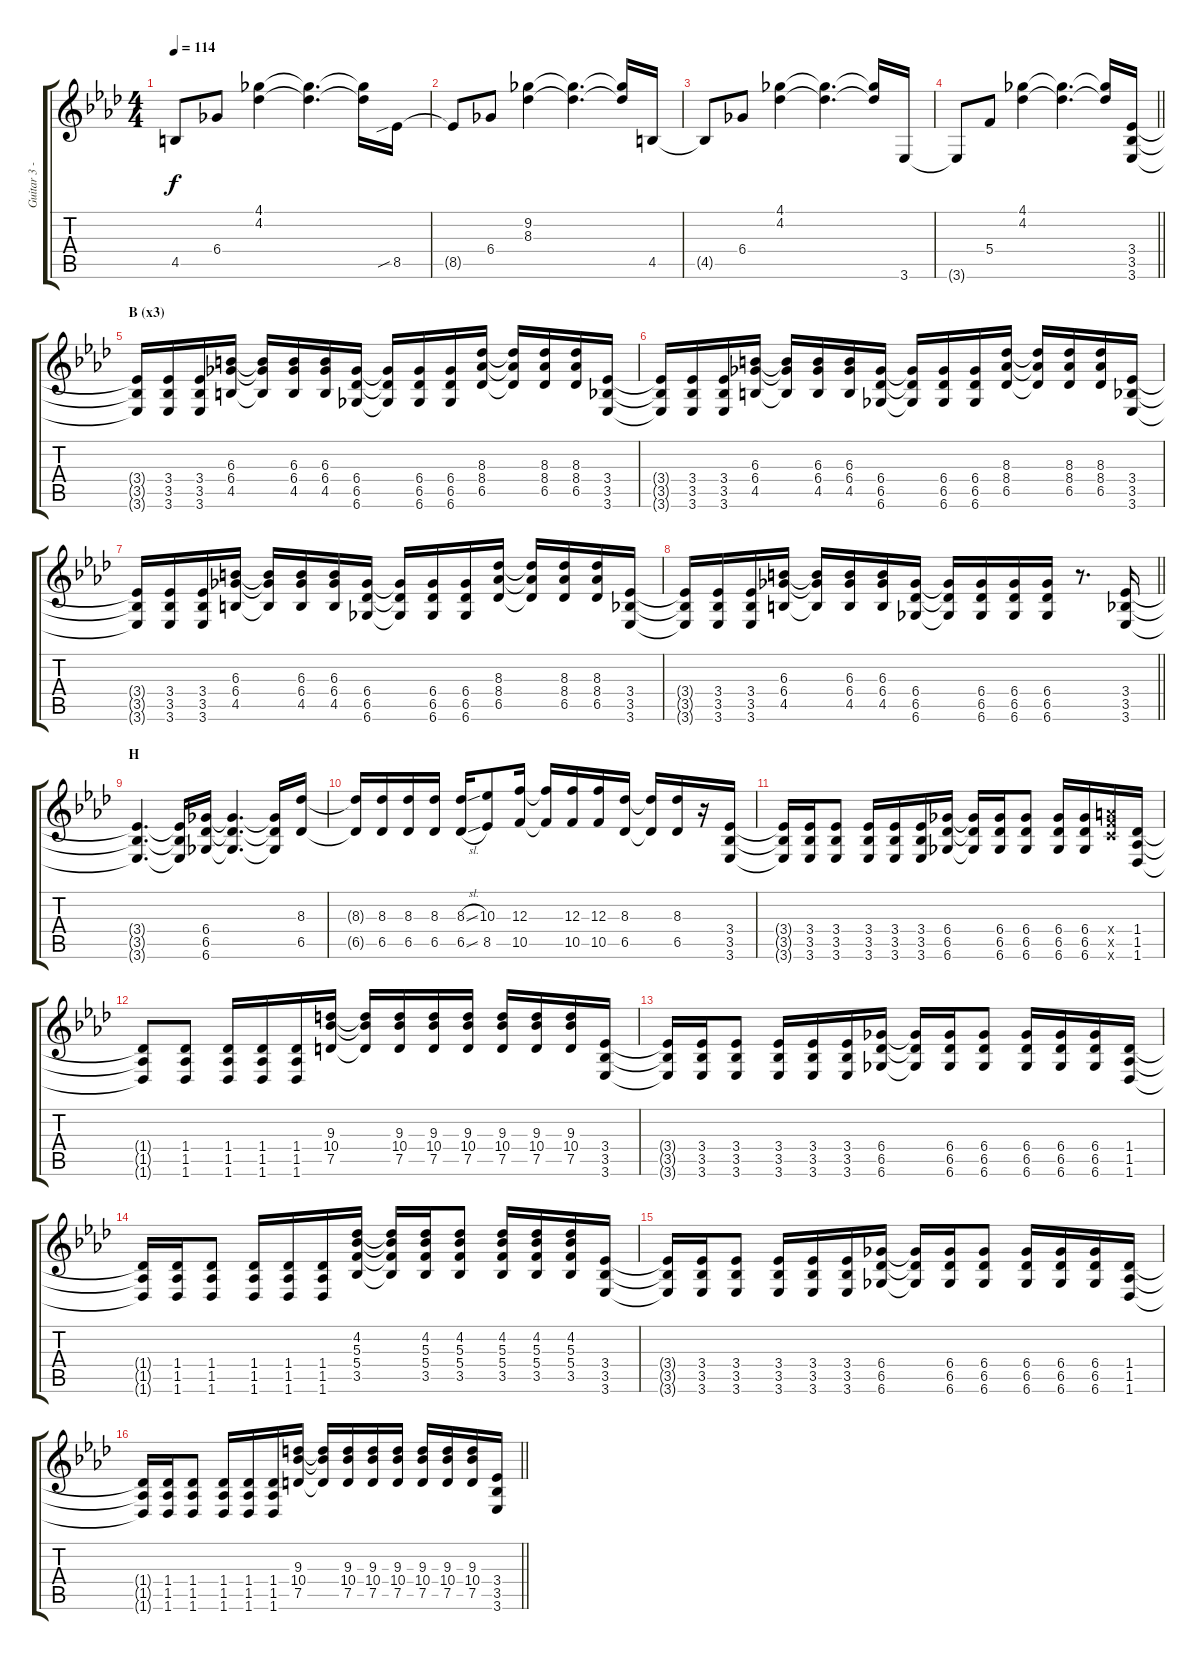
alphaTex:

\track ("Guitar 3 - Aoi" "Guitar 3 -") {instrument distortionguitar}
\staff {score tabs}
\tuning (D4 A3 F3 C3 G2 C2) {hide}
\ts (4 4)
\tempo 114
\clef g2
\ks ab
4.5{t}.8{dy f} 6.4.8 (4.1 4.2).4 (4.1{t} 4.2{t}).4{d} (4.1{t} 4.2{t}).16 8.5{sib}.16 |
8.5{t}.8 6.4.8 (9.2 8.3).4 (9.2{t} 8.3{t}).4{d} (9.2{t} 8.3{t}).16 4.5.16 |
4.5{t}.8 6.4.8 (4.1 4.2).4 (4.1{t} 4.2{t}).4{d} (4.1{t} 4.2{t}).16 3.6.16 |
\barLineRight lightlight
3.6{t}.8 5.4.8 (4.1 4.2).4 (4.1{t} 4.2{t}).4{d} (4.1{t} 4.2{t}).16 (3.4 3.5 3.6).16{instrument distortionguitar} |
\section ("" "B (x3)")
(3.4{t} 3.5{t} 3.6{t}).16 (3.4 3.5 3.6).16 (3.4 3.5 3.6).16 (6.3 6.4 4.5).16 (6.3{t} 6.4{t} 4.5{t}).16 (6.3 6.4 4.5).16 (6.3 6.4 4.5).16 (6.4 6.5 6.6).16 (6.4{t} 6.5{t} 6.6{t}).16 (6.4 6.5 6.6).16 (6.4 6.5 6.6).16 (8.3 8.4 6.5).16 (8.3{t} 8.4{t} 6.5{t}).16 (8.3 8.4 6.5).16 (8.3 8.4 6.5).16 (3.4 3.5 3.6).16 |
(3.4{t} 3.5{t} 3.6{t}).16 (3.4 3.5 3.6).16 (3.4 3.5 3.6).16 (6.3 6.4 4.5).16 (6.3{t} 6.4{t} 4.5{t}).16 (6.3 6.4 4.5).16 (6.3 6.4 4.5).16 (6.4 6.5 6.6).16 (6.4{t} 6.5{t} 6.6{t}).16 (6.4 6.5 6.6).16 (6.4 6.5 6.6).16 (8.3 8.4 6.5).16 (8.3{t} 8.4{t} 6.5{t}).16 (8.3 8.4 6.5).16 (8.3 8.4 6.5).16 (3.4 3.5 3.6).16 |
(3.4{t} 3.5{t} 3.6{t}).16 (3.4 3.5 3.6).16 (3.4 3.5 3.6).16 (6.3 6.4 4.5).16 (6.3{t} 6.4{t} 4.5{t}).16 (6.3 6.4 4.5).16 (6.3 6.4 4.5).16 (6.4 6.5 6.6).16 (6.4{t} 6.5{t} 6.6{t}).16 (6.4 6.5 6.6).16 (6.4 6.5 6.6).16 (8.3 8.4 6.5).16 (8.3{t} 8.4{t} 6.5{t}).16 (8.3 8.4 6.5).16 (8.3 8.4 6.5).16 (3.4 3.5 3.6).16 |
\barLineRight lightlight
(3.4{t} 3.5{t} 3.6{t}).16 (3.4 3.5 3.6).16 (3.4 3.5 3.6).16 (6.3 6.4 4.5).16 (6.3{t} 6.4{t} 4.5{t}).16 (6.3 6.4 4.5).16 (6.3 6.4 4.5).16 (6.4 6.5 6.6).16 (6.4{t} 6.5{t} 6.6{t}).16 (6.4 6.5 6.6).16 (6.4 6.5 6.6).16 (6.4 6.5 6.6).16 r.8{d} (3.4 3.5 3.6).16 |
\section ("" "H")
(3.4{t} 3.5{t} 3.6{t}).4{d} (3.4{t} 3.5{t} 3.6{t}).16 (6.4 6.5 6.6).16 (6.4{t} 6.5{t} 6.6{t}).4{d} (6.4{t} 6.5{t} 6.6{t}).16 (8.3 6.5).16 |
(8.3{t} 6.5{t}).16 (8.3 6.5).16 (8.3 6.5).16 (8.3 6.5).16 (8.3{sl} 6.5{sl}).16 (10.3 8.5).8 (12.3 10.5).16 (12.3{t} 10.5{t}).16 (12.3 10.5).16 (12.3 10.5).16 (8.3 6.5).16 (8.3{t} 6.5{t}).16 (8.3 6.5).16 r.16 (3.4 3.5 3.6).16 |
(3.4{t} 3.5{t} 3.6{t}).16 (3.4 3.5 3.6).16 (3.4 3.5 3.6).8 (3.4 3.5 3.6).16 (3.4 3.5 3.6).16 (3.4 3.5 3.6).16 (6.4 6.5 6.6).16 (6.4{t} 6.5{t} 6.6{t}).16 (6.4 6.5 6.6).16 (6.4 6.5 6.6).8 (6.4 6.5 6.6).16 (6.4 6.5 6.6).16 (9.4{x} 10.5{x} 12.6{x}).16 (1.4 1.5 1.6).16 |
(1.4{t} 1.5{t} 1.6{t}).8 (1.4 1.5 1.6).8 (1.4 1.5 1.6).16 (1.4 1.5 1.6).16 (1.4 1.5 1.6).16 (9.3 10.4 7.5).16 (9.3{t} 10.4{t} 7.5{t}).16 (9.3 10.4 7.5).16 (9.3 10.4 7.5).16 (9.3 10.4 7.5).16 (9.3 10.4 7.5).16 (9.3 10.4 7.5).16 (9.3 10.4 7.5).16 (3.4 3.5 3.6).16 |
(3.4{t} 3.5{t} 3.6{t}).16 (3.4 3.5 3.6).16 (3.4 3.5 3.6).8 (3.4 3.5 3.6).16 (3.4 3.5 3.6).16 (3.4 3.5 3.6).16 (6.4 6.5 6.6).16 (6.4{t} 6.5{t} 6.6{t}).16 (6.4 6.5 6.6).16 (6.4 6.5 6.6).8 (6.4 6.5 6.6).16 (6.4 6.5 6.6).16 (6.4 6.5 6.6).16 (1.4 1.5 1.6).16 |
(1.4{t} 1.5{t} 1.6{t}).16 (1.4 1.5 1.6).16 (1.4 1.5 1.6).8 (1.4 1.5 1.6).16 (1.4 1.5 1.6).16 (1.4 1.5 1.6).16 (4.2 5.3 5.4 3.5).16 (4.2{t} 5.3{t} 5.4{t} 3.5{t}).16 (4.2 5.3 5.4 3.5).16 (4.2 5.3 5.4 3.5).8 (4.2 5.3 5.4 3.5).16 (4.2 5.3 5.4 3.5).16 (4.2 5.3 5.4 3.5).16 (3.4 3.5 3.6).16 |
(3.4{t} 3.5{t} 3.6{t}).16 (3.4 3.5 3.6).16 (3.4 3.5 3.6).8 (3.4 3.5 3.6).16 (3.4 3.5 3.6).16 (3.4 3.5 3.6).16 (6.4 6.5 6.6).16 (6.4{t} 6.5{t} 6.6{t}).16 (6.4 6.5 6.6).16 (6.4 6.5 6.6).8 (6.4 6.5 6.6).16 (6.4 6.5 6.6).16 (6.4 6.5 6.6).16 (1.4 1.5 1.6).16 |
\barLineRight lightlight
(1.4{t} 1.5{t} 1.6{t}).16 (1.4 1.5 1.6).16 (1.4 1.5 1.6).8 (1.4 1.5 1.6).16 (1.4 1.5 1.6).16 (1.4 1.5 1.6).16 (9.3 10.4 7.5).16 (9.3{t} 10.4{t} 7.5{t}).16 (9.3 10.4 7.5).16 (9.3 10.4 7.5).16 (9.3 10.4 7.5).16 (9.3 10.4 7.5).16 (9.3 10.4 7.5).16 (9.3 10.4 7.5).16 (3.4 3.5 3.6).16
